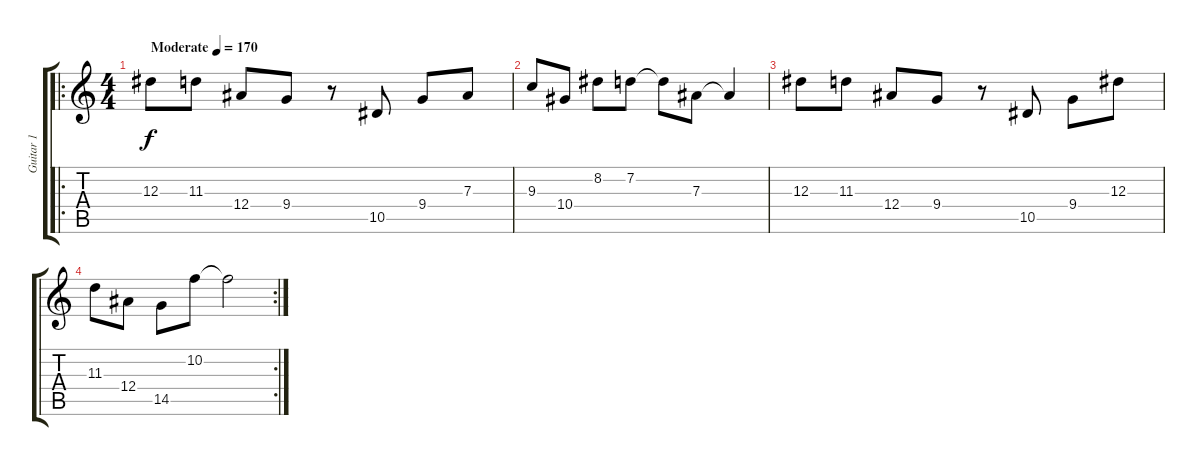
\track ("Guitar 1" "Guitar 1") {instrument distortionguitar}
\staff {score tabs}
\tuning (C4 G3 Eb3 Bb2 F2 C2) {hide}
\ro
\ts (4 4)
\tempo (170 "Moderate")
\clef g2
\ks c
12.3.8{dy f instrument distortionguitar} 11.3.8 12.4.8 9.4.8 r.8 10.5.8 9.4.8 7.3.8 |
9.3.8 10.4.8 8.2.8 7.2.8 7.2{t}.8 7.3.8 7.3{t}.4 |
12.3.8 11.3.8 12.4.8 9.4.8 r.8 10.5.8 9.4.8 12.3.8 |
\rc 2
11.3.8 12.4.8 14.5.8 10.2.8 10.2{t}.2
